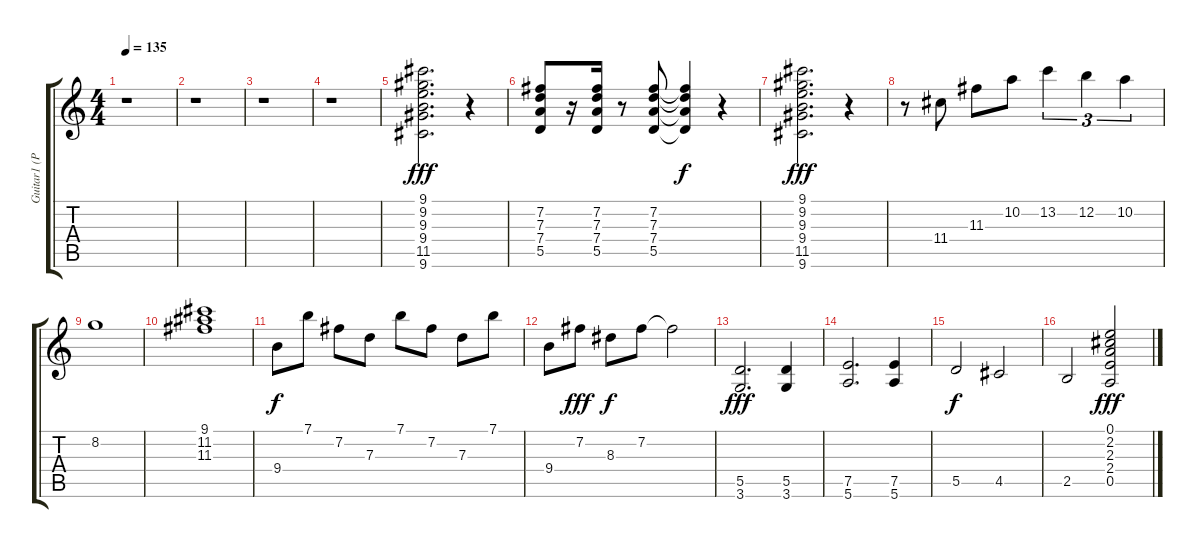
\track ("Guitar1 (Part1)" "Guitar1 (P") {instrument overdrivenguitar}
\staff {score tabs}
\tuning (E4 B3 G3 D3 A2 E2) {hide}
\ts (4 4)
\tempo 135
\clef g2
\ks c
r.1{dy f} |
r.1 |
r.1 |
r.1 |
(9.1 9.2 9.3 9.4 11.5 9.6).2{d dy fff} r.4 |
(7.2 7.3 7.4 5.5).8 r.16 (7.2 7.3 7.4 5.5).16 r.8 (7.2 7.3 7.4 5.5).8 (7.2{t} 7.3{t} 7.4{t} 5.5{t}).4{dy f} r.4 |
(9.1 9.2 9.3 9.4 11.5 9.6).2{d dy fff} r.4 |
r.8 11.4.8 11.3.8 10.2.8 13.2.4{tu (3 2)} 12.2.4{tu (3 2)} 10.2.4{tu (3 2)} |
8.2.1 |
(9.1 11.2 11.3).1 |
9.4.8{dy f} 7.1.8 7.2.8 7.3.8 7.1.8 7.2.8 7.3.8 7.1.8 |
9.4.8 7.2.8{dy fff} 8.3.8{dy f} 7.2.8 7.2{t}.2 |
(5.5 3.6).2{d dy fff} (5.5 3.6).4 |
(7.5 5.6).2{d} (7.5 5.6).4 |
5.5.2{dy f} 4.5.2 |
2.5.2 (0.1 2.2 2.3 2.4 0.5).2{dy fff}
